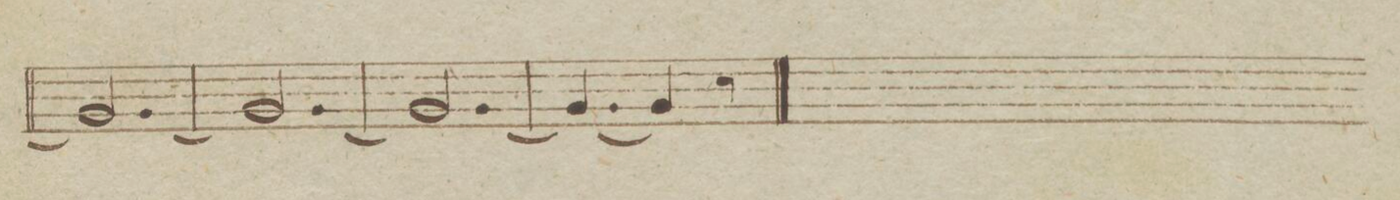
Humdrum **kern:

**kern	**dynam
*I"Corno Primo in Es.	*
*clefG2	*
*k[b-e-a-]	*
*met(c)	*
*M6/8	*
2.B-/_	.
=222	=222
2.B-/_	.
=223	=223
2.B-/_	.
=224	=224
4.B-/_	.
4B-/]	.
8r	.
==	==
*-	*-
